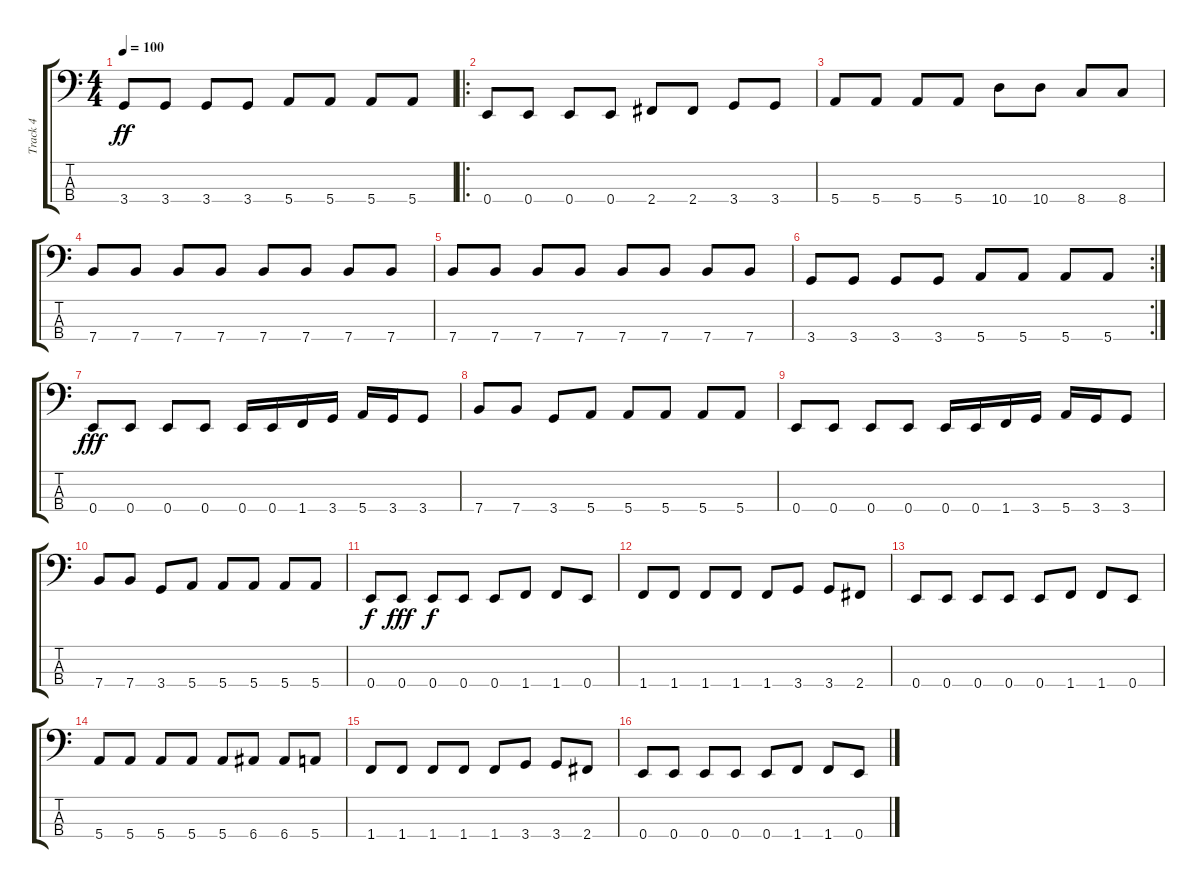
\track ("Track 4" "Track 4") {instrument electricbasspick}
\staff {score tabs}
\tuning (G2 D2 A1 E1) {hide}
\ts (4 4)
\tempo 100
\clef f4
\ks c
3.4.8{dy ff} 3.4.8 3.4.8 3.4.8 5.4.8 5.4.8 5.4.8 5.4.8 |
\ro
0.4.8 0.4.8 0.4.8 0.4.8 2.4.8 2.4.8 3.4.8 3.4.8 |
5.4.8 5.4.8 5.4.8 5.4.8 10.4.8 10.4.8 8.4.8 8.4.8 |
7.4.8 7.4.8 7.4.8 7.4.8 7.4.8 7.4.8 7.4.8 7.4.8 |
7.4.8 7.4.8 7.4.8 7.4.8 7.4.8 7.4.8 7.4.8 7.4.8 |
\rc 2
3.4.8 3.4.8 3.4.8 3.4.8 5.4.8 5.4.8 5.4.8 5.4.8 |
0.4.8{dy fff} 0.4.8 0.4.8 0.4.8 0.4.16 0.4.16 1.4.16 3.4.16 5.4.16 3.4.16 3.4.8 |
7.4.8 7.4.8 3.4.8 5.4.8 5.4.8 5.4.8 5.4.8 5.4.8 |
0.4.8 0.4.8 0.4.8 0.4.8 0.4.16 0.4.16 1.4.16 3.4.16 5.4.16 3.4.16 3.4.8 |
7.4.8 7.4.8 3.4.8 5.4.8 5.4.8 5.4.8 5.4.8 5.4.8 |
0.4.8{dy f} 0.4.8{dy fff} 0.4.8{dy f} 0.4.8 0.4.8 1.4.8 1.4.8 0.4.8 |
1.4.8 1.4.8 1.4.8 1.4.8 1.4.8 3.4.8 3.4.8 2.4.8 |
0.4.8 0.4.8 0.4.8 0.4.8 0.4.8 1.4.8 1.4.8 0.4.8 |
5.4.8 5.4.8 5.4.8 5.4.8 5.4.8 6.4.8 6.4.8 5.4.8 |
1.4.8 1.4.8 1.4.8 1.4.8 1.4.8 3.4.8 3.4.8 2.4.8 |
0.4.8 0.4.8 0.4.8 0.4.8 0.4.8 1.4.8 1.4.8 0.4.8
